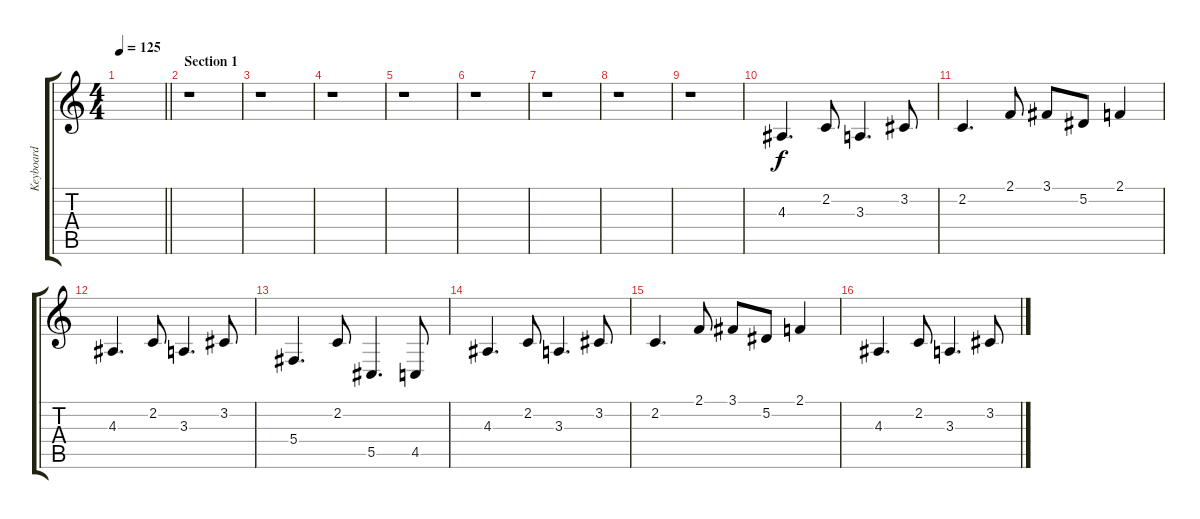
\track ("Keyboard" "Keyboard") {instrument stringensemble1}
\staff {score tabs}
\tuning (Eb4 Bb3 Gb3 Db3 Ab2 Eb2) {hide}
\ts (4 4)
\tempo 125
\clef g2
\barLineRight lightlight
\ks c
|
\section ("" "Section 1")
r.1 |
r.1 |
r.1 |
r.1 |
r.1 |
r.1 |
r.1 |
r.1 |
4.3.4{d} 2.2.8 3.3.4{d} 3.2.8 |
2.2.4{d} 2.1.8 3.1.8 5.2.8 2.1.4 |
4.3.4{d} 2.2.8 3.3.4{d} 3.2.8 |
5.4.4{d} 2.2.8 5.5.4{d} 4.5.8 |
4.3.4{d} 2.2.8 3.3.4{d} 3.2.8 |
2.2.4{d} 2.1.8 3.1.8 5.2.8 2.1.4 |
4.3.4{d} 2.2.8 3.3.4{d} 3.2.8
